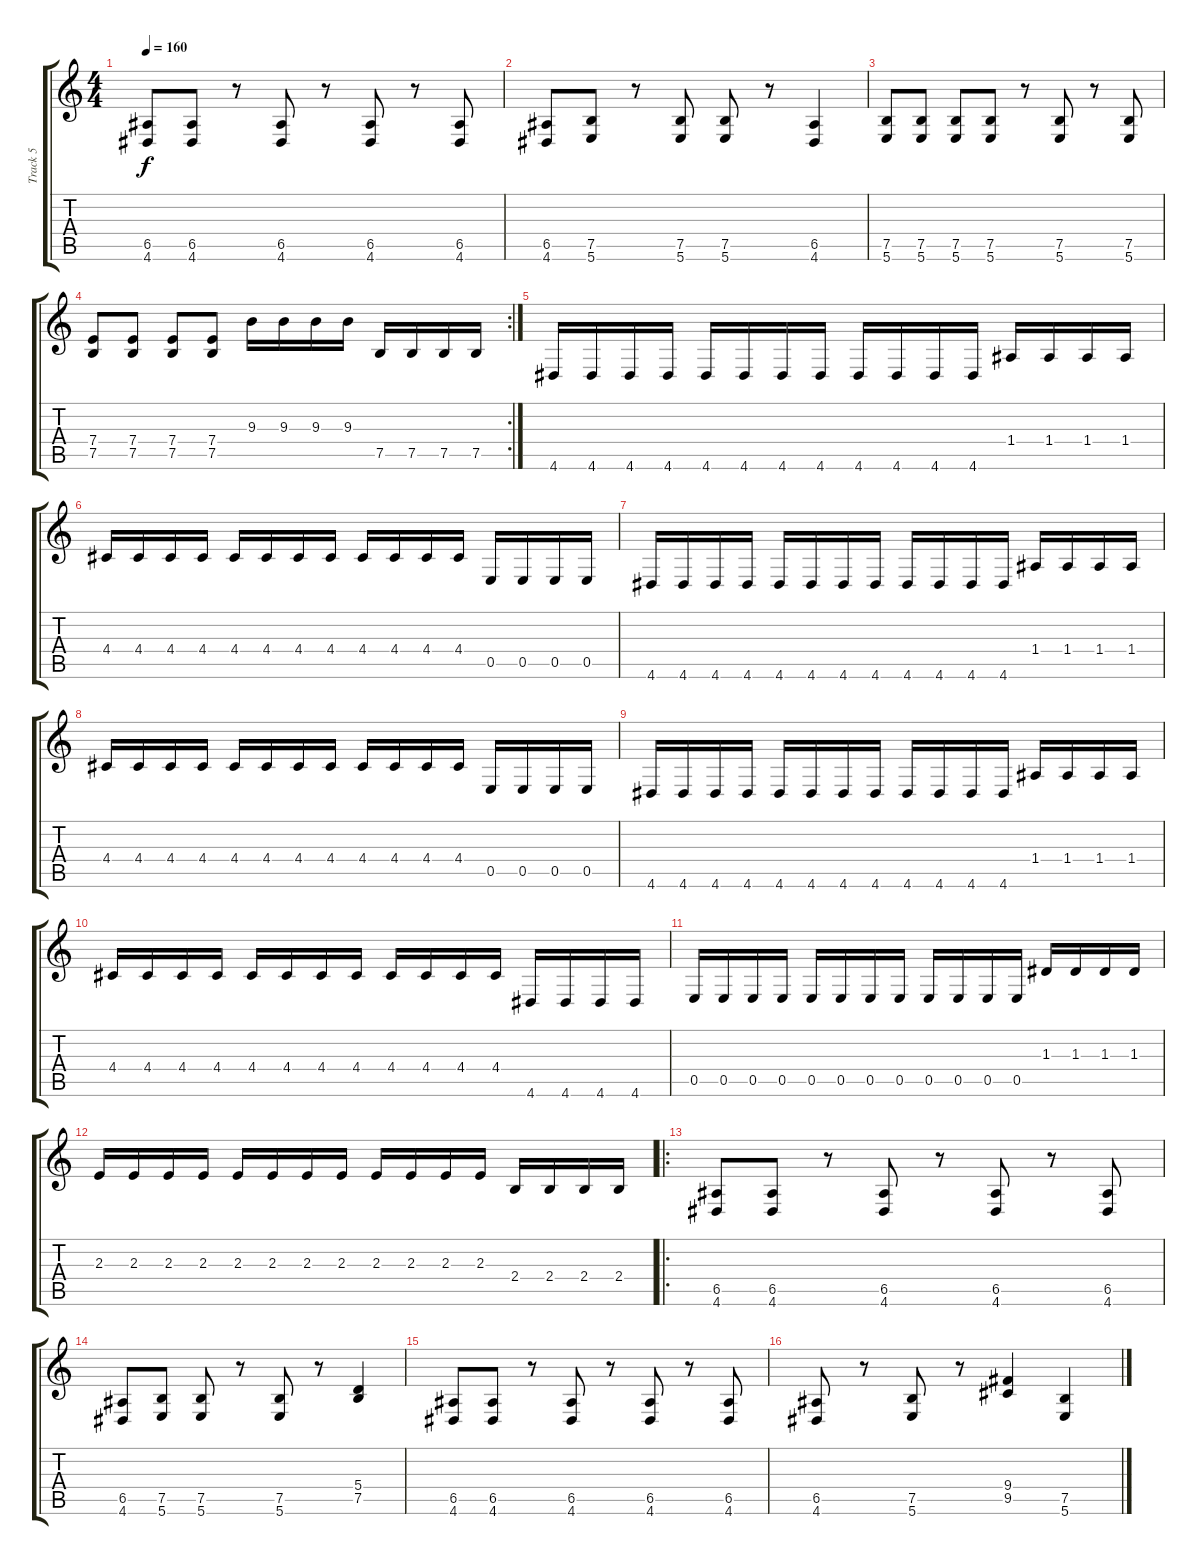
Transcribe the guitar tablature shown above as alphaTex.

\track ("Track 5" "Track 5") {instrument distortionguitar}
\staff {score tabs}
\tuning (B3 Gb3 D3 A2 E2 B1) {hide}
\ts (4 4)
\tempo 160
\clef g2
\ks c
(6.5 4.6).8{dy f} (6.5 4.6).8 r.8 (6.5 4.6).8 r.8 (6.5 4.6).8 r.8 (6.5 4.6).8 |
(6.5 4.6).8 (7.5 5.6).8 r.8 (7.5 5.6).8 (7.5 5.6).8 r.8 (6.5 4.6).4 |
(7.5 5.6).8 (7.5 5.6).8 (7.5 5.6).8 (7.5 5.6).8 r.8 (7.5 5.6).8 r.8 (7.5 5.6).8 |
\rc 2
(7.4 7.5).8 (7.4 7.5).8 (7.4 7.5).8 (7.4 7.5).8 9.3.16 9.3.16 9.3.16 9.3.16 7.5.16 7.5.16 7.5.16 7.5.16 |
4.6.16 4.6.16 4.6.16 4.6.16 4.6.16 4.6.16 4.6.16 4.6.16 4.6.16 4.6.16 4.6.16 4.6.16 1.4.16 1.4.16 1.4.16 1.4.16 |
4.4.16 4.4.16 4.4.16 4.4.16 4.4.16 4.4.16 4.4.16 4.4.16 4.4.16 4.4.16 4.4.16 4.4.16 0.5.16 0.5.16 0.5.16 0.5.16 |
4.6.16 4.6.16 4.6.16 4.6.16 4.6.16 4.6.16 4.6.16 4.6.16 4.6.16 4.6.16 4.6.16 4.6.16 1.4.16 1.4.16 1.4.16 1.4.16 |
4.4.16 4.4.16 4.4.16 4.4.16 4.4.16 4.4.16 4.4.16 4.4.16 4.4.16 4.4.16 4.4.16 4.4.16 0.5.16 0.5.16 0.5.16 0.5.16 |
4.6.16 4.6.16 4.6.16 4.6.16 4.6.16 4.6.16 4.6.16 4.6.16 4.6.16 4.6.16 4.6.16 4.6.16 1.4.16 1.4.16 1.4.16 1.4.16 |
4.4.16 4.4.16 4.4.16 4.4.16 4.4.16 4.4.16 4.4.16 4.4.16 4.4.16 4.4.16 4.4.16 4.4.16 4.6.16 4.6.16 4.6.16 4.6.16 |
0.5.16 0.5.16 0.5.16 0.5.16 0.5.16 0.5.16 0.5.16 0.5.16 0.5.16 0.5.16 0.5.16 0.5.16 1.3.16 1.3.16 1.3.16 1.3.16 |
2.3.16 2.3.16 2.3.16 2.3.16 2.3.16 2.3.16 2.3.16 2.3.16 2.3.16 2.3.16 2.3.16 2.3.16 2.4.16 2.4.16 2.4.16 2.4.16 |
\ro
(6.5 4.6).8 (6.5 4.6).8 r.8 (6.5 4.6).8 r.8 (6.5 4.6).8 r.8 (6.5 4.6).8 |
(6.5 4.6).8 (7.5 5.6).8 (7.5 5.6).8 r.8 (7.5 5.6).8 r.8 (5.4 7.5).4 |
(6.5 4.6).8 (6.5 4.6).8 r.8 (6.5 4.6).8 r.8 (6.5 4.6).8 r.8 (6.5 4.6).8 |
(6.5 4.6).8 r.8 (7.5 5.6).8 r.8 (9.4 9.5).4 (7.5 5.6).4
